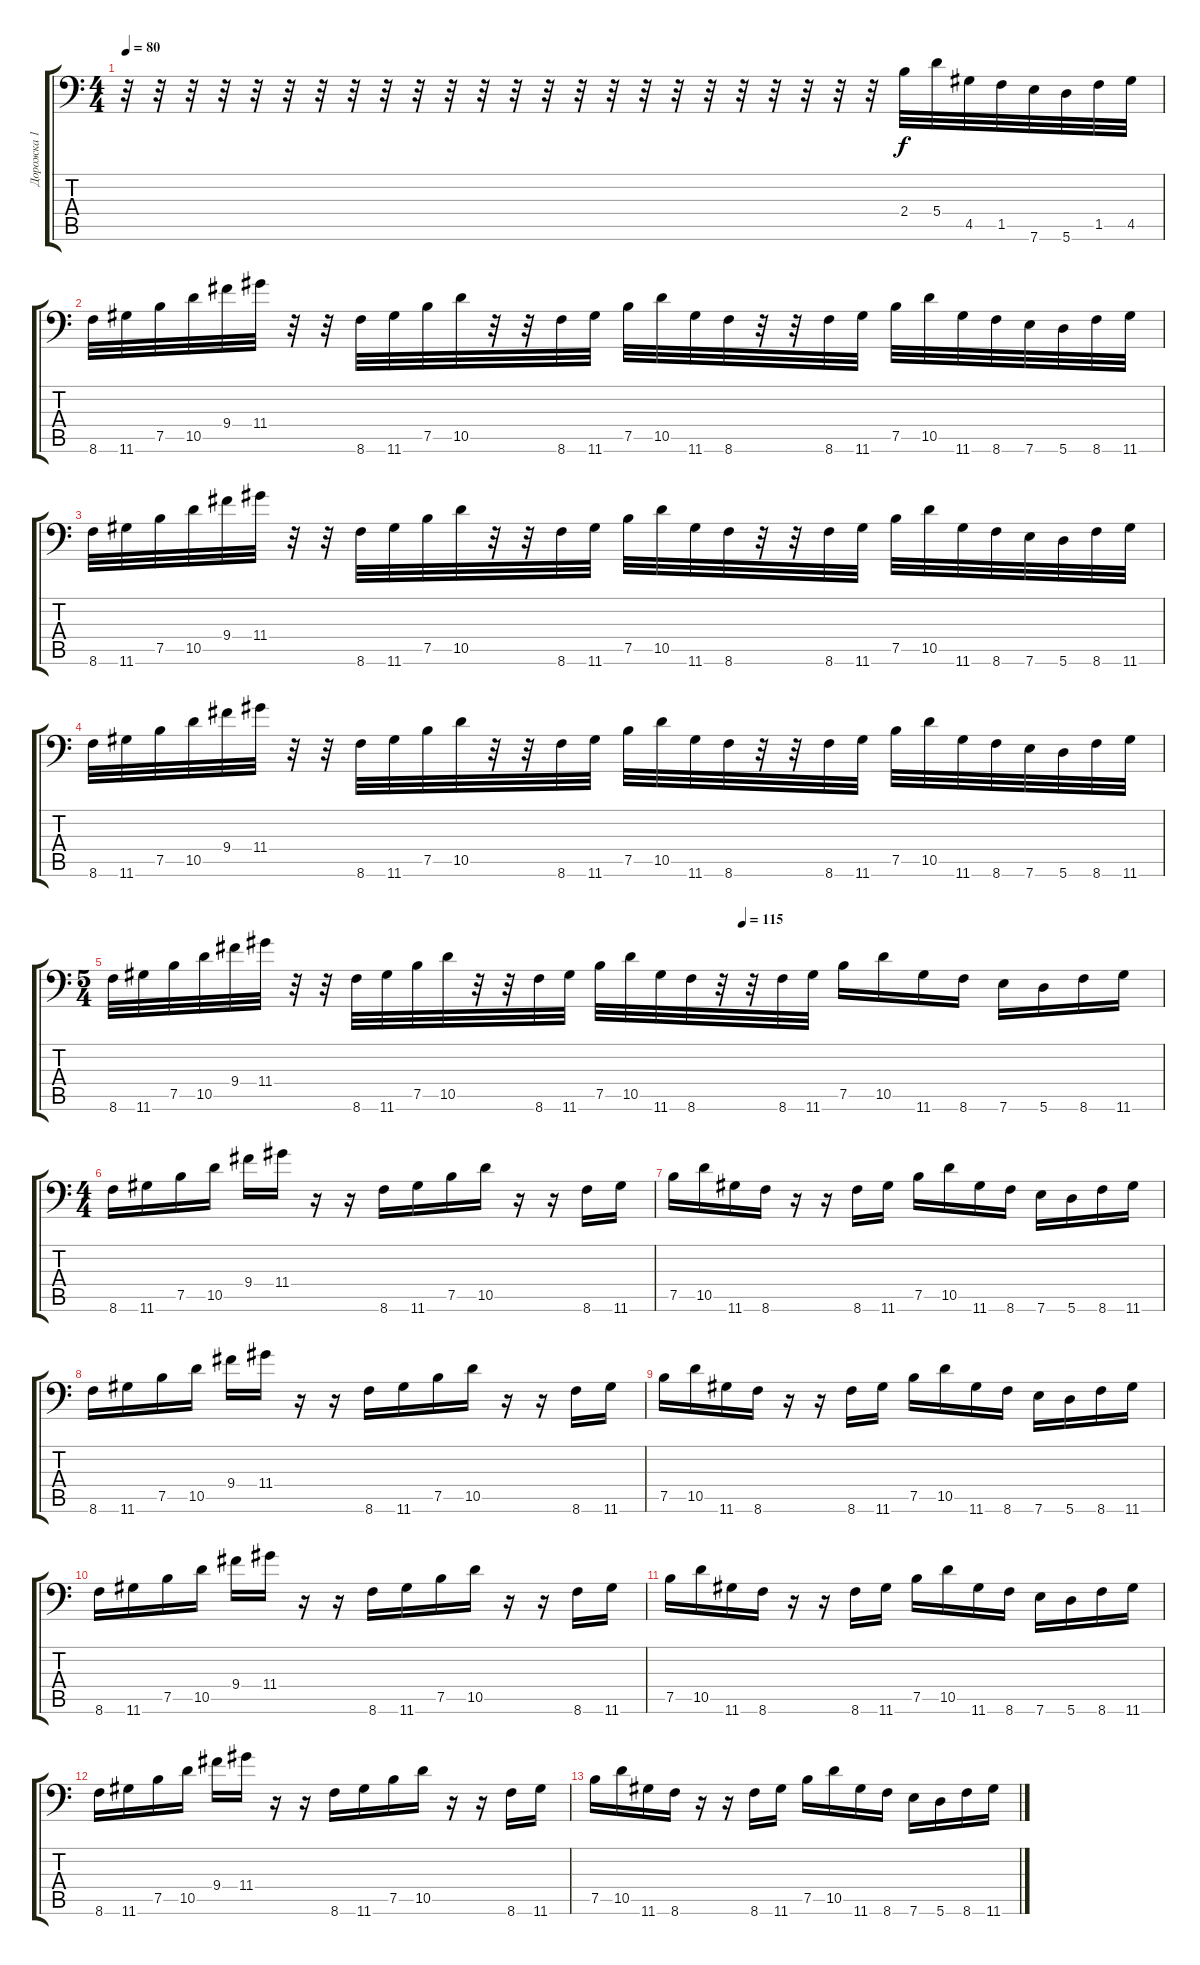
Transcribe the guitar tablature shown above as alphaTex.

\track ("Дорожка 1" "Дорожка 1") {instrument distortionguitar}
\staff {score tabs}
\tuning (B3 Gb3 D3 A2 E2 A1) {hide}
\ts (4 4)
\tempo 80
\clef f4
\ks c
r.32{dy f} r.32 r.32 r.32 r.32 r.32 r.32 r.32 r.32 r.32 r.32 r.32 r.32 r.32 r.32 r.32 r.32 r.32 r.32 r.32 r.32 r.32 r.32 r.32 2.4.32 5.4.32 4.5.32 1.5.32 7.6.32 5.6.32 1.5.32 4.5.32 |
8.6.32 11.6.32 7.5.32 10.5.32 9.4.32 11.4.32 r.32 r.32 8.6.32 11.6.32 7.5.32 10.5.32 r.32 r.32 8.6.32 11.6.32 7.5.32 10.5.32 11.6.32 8.6.32 r.32 r.32 8.6.32 11.6.32 7.5.32 10.5.32 11.6.32 8.6.32 7.6.32 5.6.32 8.6.32 11.6.32 |
8.6.32 11.6.32 7.5.32 10.5.32 9.4.32 11.4.32 r.32 r.32 8.6.32 11.6.32 7.5.32 10.5.32 r.32 r.32 8.6.32 11.6.32 7.5.32 10.5.32 11.6.32 8.6.32 r.32 r.32 8.6.32 11.6.32 7.5.32 10.5.32 11.6.32 8.6.32 7.6.32 5.6.32 8.6.32 11.6.32 |
8.6.32 11.6.32 7.5.32 10.5.32 9.4.32 11.4.32 r.32 r.32 8.6.32 11.6.32 7.5.32 10.5.32 r.32 r.32 8.6.32 11.6.32 7.5.32 10.5.32 11.6.32 8.6.32 r.32 r.32 8.6.32 11.6.32 7.5.32 10.5.32 11.6.32 8.6.32 7.6.32 5.6.32 8.6.32 11.6.32 |
\ts (5 4)
\tempo (115 0.6)
8.6.32 11.6.32 7.5.32 10.5.32 9.4.32 11.4.32 r.32 r.32 8.6.32 11.6.32 7.5.32 10.5.32 r.32 r.32 8.6.32 11.6.32 7.5.32 10.5.32 11.6.32 8.6.32 r.32 r.32 8.6.32 11.6.32 7.5.16 10.5.16 11.6.16 8.6.16 7.6.16 5.6.16 8.6.16 11.6.16 |
\ts (4 4)
8.6.16 11.6.16 7.5.16 10.5.16 9.4.16 11.4.16 r.16 r.16 8.6.16 11.6.16 7.5.16 10.5.16 r.16 r.16 8.6.16 11.6.16 |
7.5.16 10.5.16 11.6.16 8.6.16 r.16 r.16 8.6.16 11.6.16 7.5.16 10.5.16 11.6.16 8.6.16 7.6.16 5.6.16 8.6.16 11.6.16 |
8.6.16 11.6.16 7.5.16 10.5.16 9.4.16 11.4.16 r.16 r.16 8.6.16 11.6.16 7.5.16 10.5.16 r.16 r.16 8.6.16 11.6.16 |
7.5.16 10.5.16 11.6.16 8.6.16 r.16 r.16 8.6.16 11.6.16 7.5.16 10.5.16 11.6.16 8.6.16 7.6.16 5.6.16 8.6.16 11.6.16 |
8.6.16 11.6.16 7.5.16 10.5.16 9.4.16 11.4.16 r.16 r.16 8.6.16 11.6.16 7.5.16 10.5.16 r.16 r.16 8.6.16 11.6.16 |
7.5.16 10.5.16 11.6.16 8.6.16 r.16 r.16 8.6.16 11.6.16 7.5.16 10.5.16 11.6.16 8.6.16 7.6.16 5.6.16 8.6.16 11.6.16 |
8.6.16 11.6.16 7.5.16 10.5.16 9.4.16 11.4.16 r.16 r.16 8.6.16 11.6.16 7.5.16 10.5.16 r.16 r.16 8.6.16 11.6.16 |
7.5.16 10.5.16 11.6.16 8.6.16 r.16 r.16 8.6.16 11.6.16 7.5.16 10.5.16 11.6.16 8.6.16 7.6.16 5.6.16 8.6.16 11.6.16
